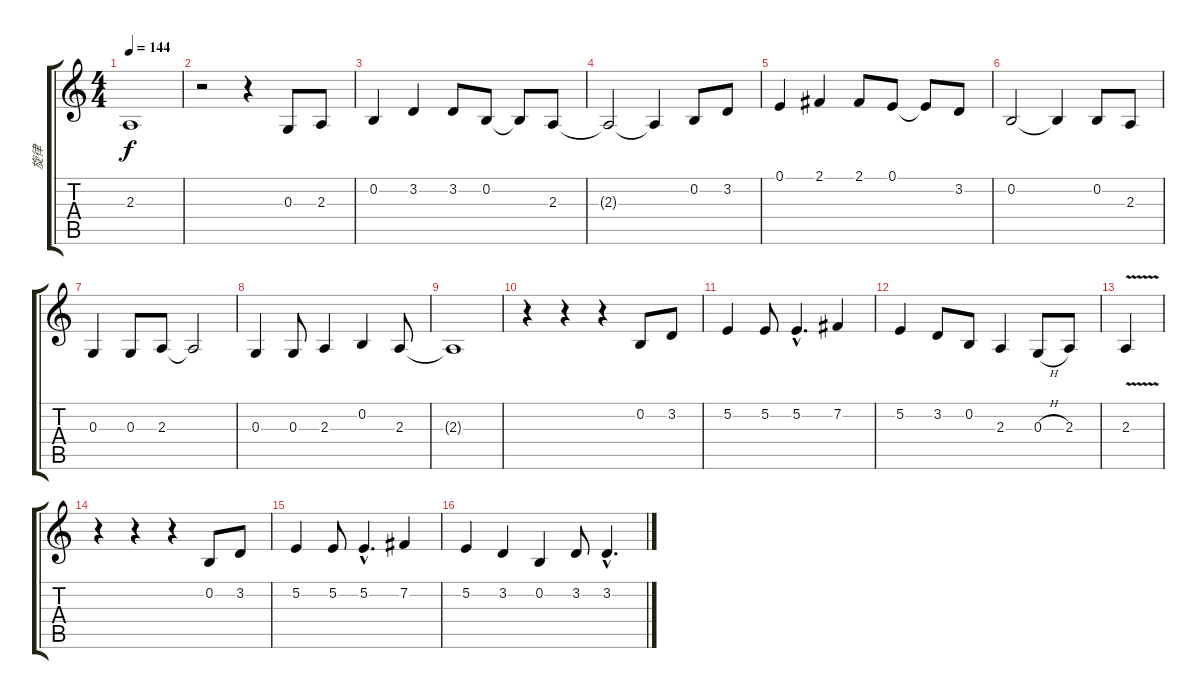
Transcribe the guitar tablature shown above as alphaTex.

\track ("旋律" "旋律") {instrument acousticgrandpiano}
\staff {score tabs}
\tuning (E4 B3 G3 D3 A2 E2) {hide}
\ts (4 4)
\tempo 144
\clef g2
\ks c
2.3{t}.1{dy f} |
r.2 r.4 0.3.8 2.3.8 |
0.2.4 3.2.4 3.2.8 0.2.8 0.2{t}.8 2.3.8 |
2.3{t}.2 2.3{t}.4 0.2.8 3.2.8 |
0.1.4 2.1.4 2.1.8 0.1.8 0.1{t}.8 3.2.8 |
0.2.2 0.2{t}.4 0.2.8 2.3.8 |
0.3.4 0.3.8 2.3.8 2.3{t}.2 |
0.3.4 0.3.8 2.3.4 0.2.4 2.3.8 |
2.3{t}.1 |
r.4 r.4 r.4 0.2.8 3.2.8 |
5.2.4 5.2.8 5.2{hac}.4{d} 7.2.4 |
5.2.4 3.2.8 0.2.8 2.3.4 0.3{h}.8 2.3.8 |
2.3{v}.4 |
r.4 r.4 r.4 0.2.8 3.2.8 |
5.2.4 5.2.8 5.2{hac}.4{d} 7.2.4 |
5.2.4 3.2.4 0.2.4 3.2.8 3.2{hac}.4{d}
